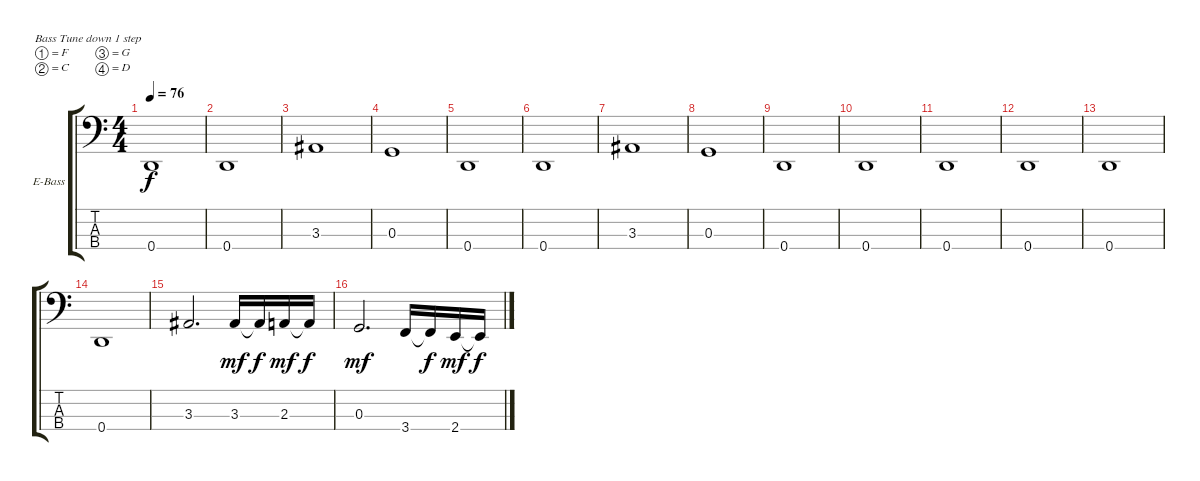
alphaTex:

\bracketExtendMode groupsimilarinstruments
\firstSystemTrackNameOrientation horizontal
\otherSystemsTrackNameOrientation horizontal
\track ("Bass" "E-Bass") {instrument electricbasspick}
\staff {score tabs}
\tuning (F2 C2 G1 D1)
\ts (4 4)
\tempo 76
\clef f4
\ks c
0.4.1{dy f} |
0.4.1 |
3.3.1 |
0.3.1 |
0.4.1 |
0.4.1 |
3.3.1 |
0.3.1 |
0.4.1 |
0.4.1 |
0.4.1 |
0.4.1 |
0.4.1 |
0.4.1 |
3.3.2{d} 3.3.16{dy mf} 3.3{t}.16{dy f} 2.3.16{dy mf} 2.3{t}.16{dy f} |
0.3.2{d dy mf} 3.4.16 3.4{t}.16{dy f} 2.4.16{dy mf} 2.4{t}.16{dy f}
